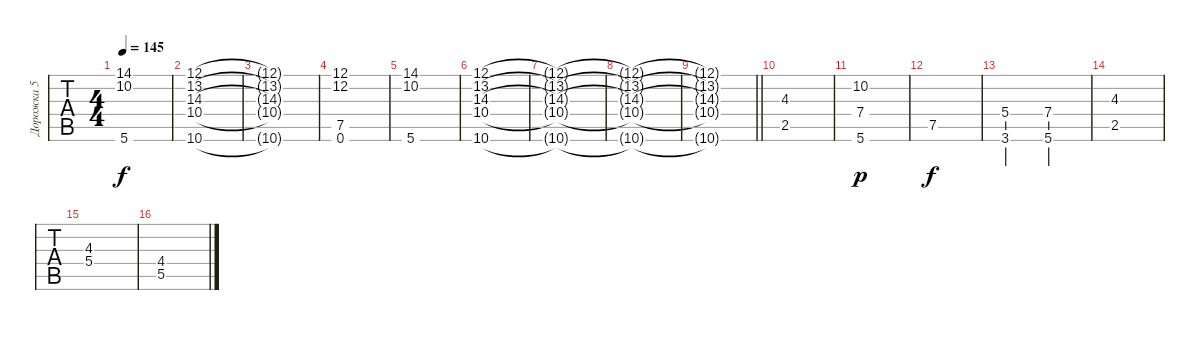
\track ("Дорожка 5" "Дорожка 5") {instrument synthstrings2}
\staff {tabs}
\tuning (D4 A3 F3 C3 G2 D2) {hide}
\ts (4 4)
\tempo 145
\clef g2
\ks c
(14.1 10.2 5.6).1{dy f} |
(12.1 13.2 14.3 10.4 10.6).1 |
(12.1{t} 13.2{t} 14.3{t} 10.4{t} 10.6{t}).1 |
(12.1 12.2 7.5 0.6).1 |
(14.1 10.2 5.6).1 |
(12.1 13.2 14.3 10.4 10.6).1 |
(12.1{t} 13.2{t} 14.3{t} 10.4{t} 10.6{t}).1 |
(12.1{t} 13.2{t} 14.3{t} 10.4{t} 10.6{t}).1 |
\barLineRight lightlight
(12.1{t} 13.2{t} 14.3{t} 10.4{t} 10.6{t}).1 |
(4.3 2.5).1 |
(10.2 7.4 5.6).1{dy p} |
7.5.1{dy f} |
(5.4 3.6).2 (7.4 5.6).2 |
(4.3 2.5).1 |
(4.3 5.4).1 |
(4.4 5.5).1
